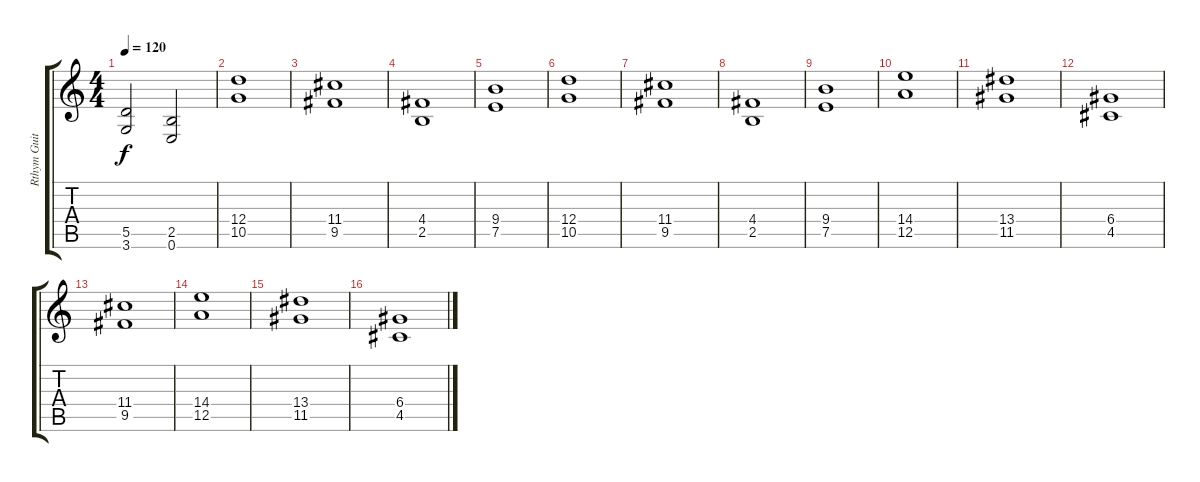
\track ("Rthym Guitar" "Rthym Guit") {instrument distortionguitar}
\staff {score tabs}
\tuning (E4 B3 G3 D3 A2 E2) {hide}
\ts (4 4)
\tempo 120
\clef g2
\ks c
(5.5 3.6).2{dy f} (2.5 0.6).2 |
(12.4 10.5).1 |
(11.4 9.5).1 |
(4.4 2.5).1 |
(9.4 7.5).1 |
(12.4 10.5).1 |
(11.4 9.5).1 |
(4.4 2.5).1 |
(9.4 7.5).1 |
(14.4 12.5).1 |
(13.4 11.5).1 |
(6.4 4.5).1 |
(11.4 9.5).1 |
(14.4 12.5).1 |
(13.4 11.5).1 |
(6.4 4.5).1
